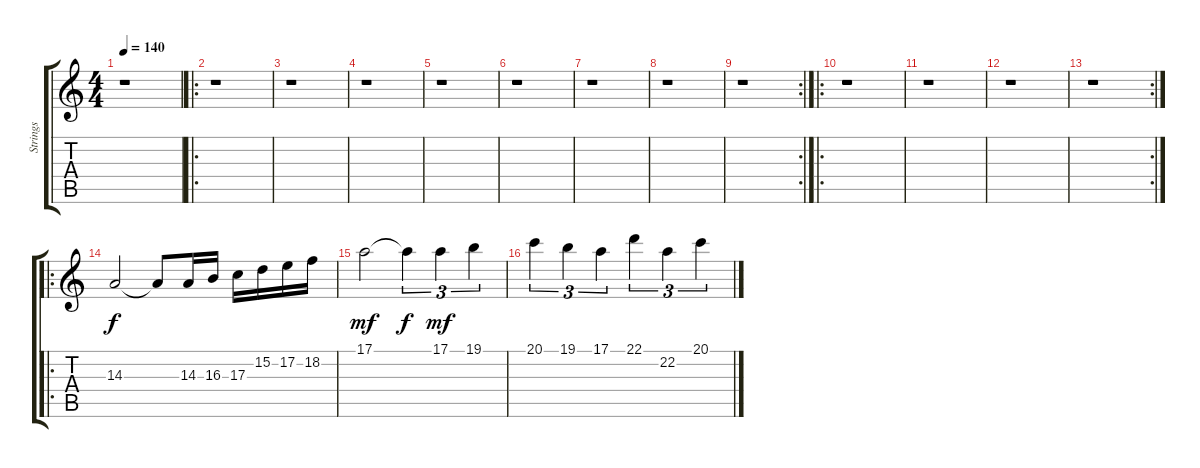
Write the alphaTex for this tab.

\track ("Strings" "Strings") {instrument stringensemble1}
\staff {score tabs}
\tuning (E4 B3 G3 D3 A2 E2) {hide}
\ts (4 4)
\tempo 140
\clef g2
\ks c
r.1{dy f instrument stringensemble1} |
\ro
r.1 |
r.1 |
r.1 |
r.1 |
r.1 |
r.1 |
r.1 |
\rc 2
r.1 |
\ro
r.1 |
r.1 |
r.1 |
\rc 2
r.1 |
\ro
14.3.2 14.3{t}.8 14.3.16 16.3.16 17.3.16 15.2.16 17.2.16 18.2.16 |
17.1.2{dy mf} 17.1{t}.4{tu (3 2) dy f} 17.1.4{tu (3 2) dy mf} 19.1.4{tu (3 2)} |
20.1.4{tu (3 2)} 19.1.4{tu (3 2)} 17.1.4{tu (3 2)} 22.1.4{tu (3 2)} 22.2.4{tu (3 2)} 20.1.4{tu (3 2)}
